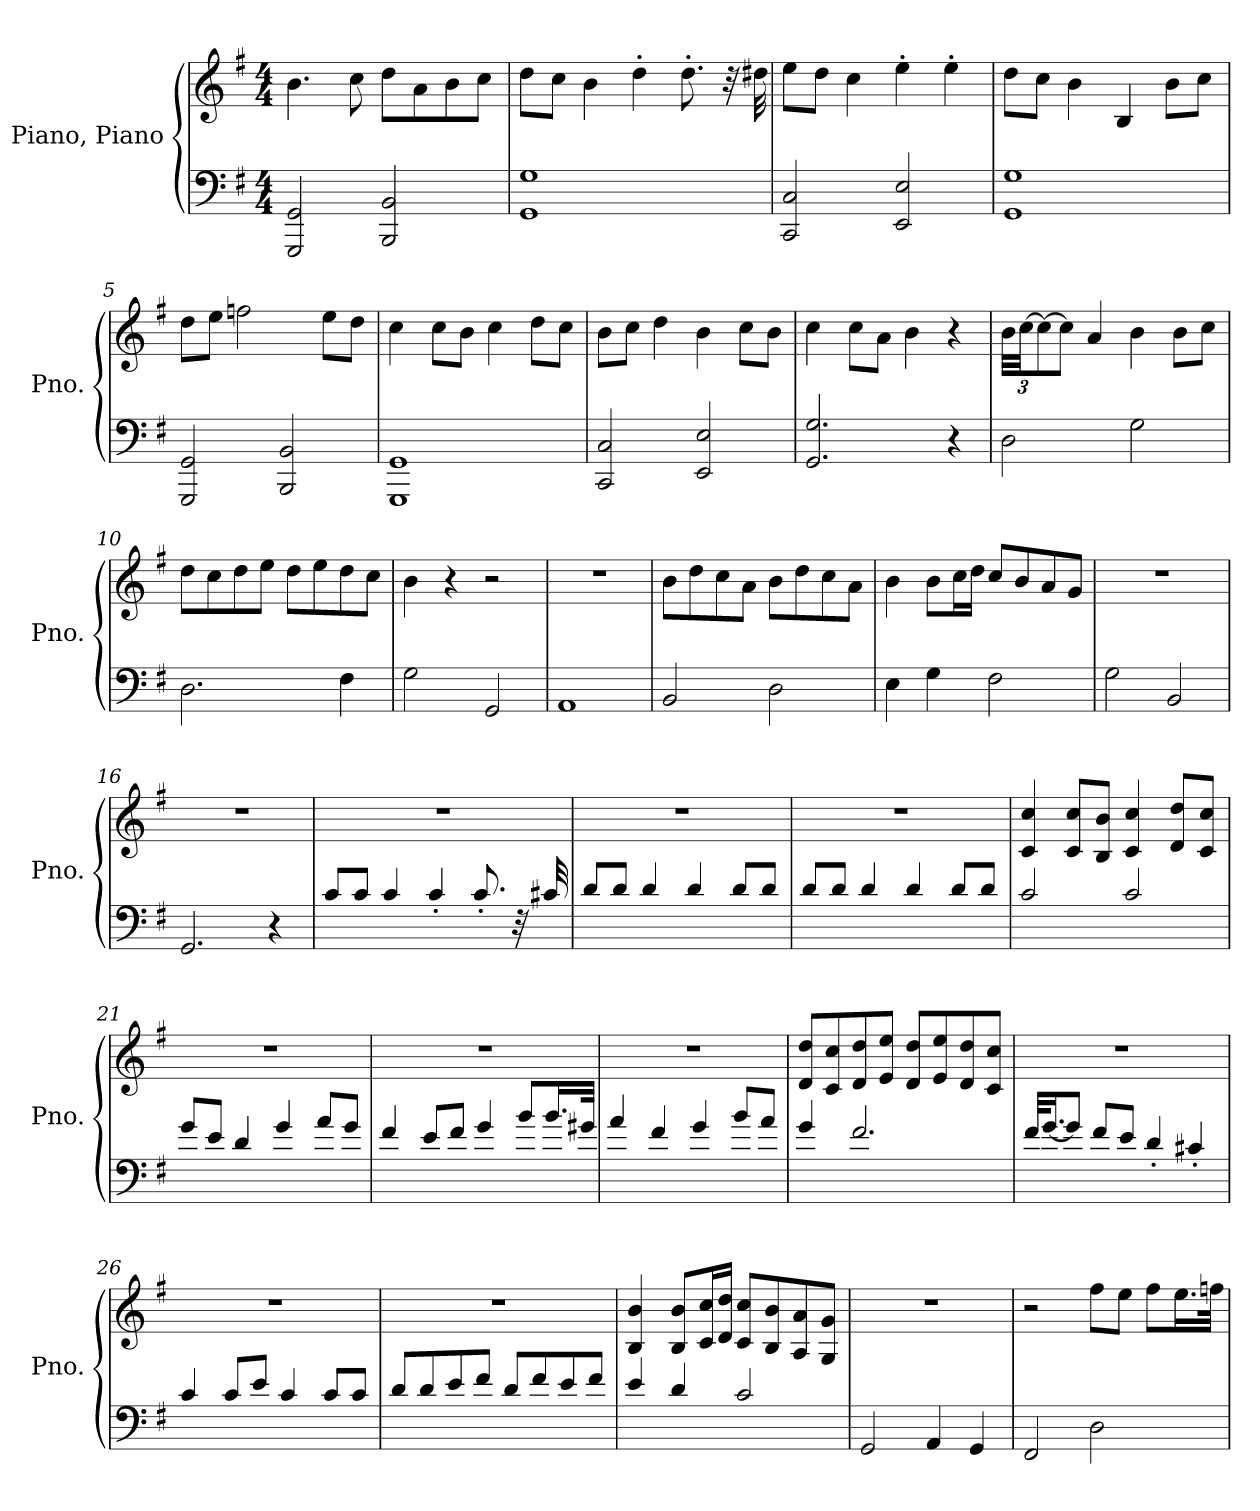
**kern	**kern
*part2	*part1
*staff2	*staff1
*I"Piano, Piano	*I"Piano, Piano
*I'Pno.	*I'Pno.
*clefF4	*clefG2
*k[f#]	*k[f#]
*M4/4	*M4/4
=1	=1
2GGG/ 2GG/	4.b\
.	8cc\
*	*MM165
2BBB/ 2BB/	8dd\L
.	8a\
.	8b\
.	8cc\J
=2	=2
1GG 1G	8dd\L
.	8cc\J
.	4b\
.	4dd'\
.	8.dd'\
.	32r
.	32dd#X\
=3	=3
2CC/ 2C/	8ee\L
.	8dd\J
.	4cc\
2EE/ 2E/	4ee'\
.	4ee'\
=4	=4
1GG 1G	8dd\L
.	8cc\J
.	4b\
.	4B/
.	8b\L
.	8cc\J
=5	=5
2GGG/ 2GG/	8dd\L
.	8ee\J
.	2ffn\
2BBB/ 2BB/	.
.	8ee\L
.	8dd\J
=6	=6
1GGG 1GG	4cc\
.	8cc\L
.	8b\J
.	4cc\
.	8dd\L
.	8cc\J
!!LO:LB:g=z
=7	=7
2CC/ 2C/	8b\L
.	8cc\J
.	4dd\
2EE/ 2E/	4b\
.	8cc\L
.	8b\J
=8	=8
2.GG/ 2.G/	4cc\
.	8cc\L
.	8a\J
.	4b\
4r	4r
=9	=9
*	*Xbrackettup
2D\	48b\LLL
.	[48cc\JJ
.	12cc\_
.	8cc\J]
.	4a/
2G\	4b\
.	8b\L
.	8cc\J
=10	=10
2.D\	8dd\L
.	8cc\
.	8dd\
.	8ee\J
.	8dd\L
.	8ee\
4F#\	8dd\
.	8cc\J
=11	=11
2G\	4b\
.	4r
2GG/	2r
=12	=12
1AA	1r
=13	=13
2BB/	8b\L
.	8dd\
.	8cc\
.	8a\J
2D\	8b\L
.	8dd\
.	8cc\
.	8a\J
!!LO:LB:g=z
=14	=14
4E\	4b\
4G\	8b\L
.	16cc\L
.	16dd\JJ
2F#\	8cc/L
.	8b/
.	8a/
.	8g/J
=15	=15
2G\	1r
2BB/	.
=16	=16
2.GG/	1r
4r	.
=17	=17
8c/L	1r
8c/J	.
4c/	.
4c'/	.
8.c'/	.
32r	.
32c#X/	.
=18	=18
8d/L	1r
8d/J	.
4d/	.
4d/	.
8d/L	.
8d/J	.
=19	=19
8d/L	1r
8d/J	.
4d/	.
4d/	.
8d/L	.
8d/J	.
!!LO:LB:g=z
=20	=20
2c/	4c/ 4cc/
.	8c/ 8cc/L
.	8B/ 8b/J
2c/	4c/ 4cc/
.	8d/ 8dd/L
.	8c/ 8cc/J
=21	=21
8g/L	1r
8e/J	.
4d/	.
4g/	.
8a/L	.
8g/J	.
=22	=22
4f#/	1r
8e/L	.
8f#/J	.
4g/	.
8b/L	.
16.b/L	.
32g#X/JJk	.
=23	=23
4a/	1r
4f#/	.
4g/	.
8b/L	.
8a/J	.
=24	=24
4g/	8d/ 8dd/L
.	8c/ 8cc/
2.f#/	8d/ 8dd/
.	8e/ 8ee/J
.	8d/ 8dd/L
.	8e/ 8ee/
.	8d/ 8dd/
.	8c/ 8cc/J
=25	=25
32f#/KLL	1r
[16.g/J	.
8g/J]	.
8f#/L	.
8e/J	.
4d'/	.
4c#X'/	.
!!LO:LB:g=z
=26	=26
4c/	1r
8c/L	.
8e/J	.
4c/	.
8c/L	.
8c/J	.
=27	=27
8d/L	1r
8d/	.
8e/	.
8f#/J	.
8d/L	.
8f#/	.
8e/	.
8f#/J	.
=28	=28
4e/	4B/ 4b/
4d/	8B/ 8b/L
.	16c/ 16cc/L
.	16d/ 16dd/JJ
2c/	8c/ 8cc/L
.	8B/ 8b/
.	8A/ 8a/
.	8G/ 8g/J
=29	=29
2GG/	1r
4AA/	.
4GG/	.
=30	=30
2FF#/	2r
2D\	8ff#\L
.	8ee\J
.	8ff#\L
.	16.ee\L
.	32ffn\JJk
=	=
*-	*-
